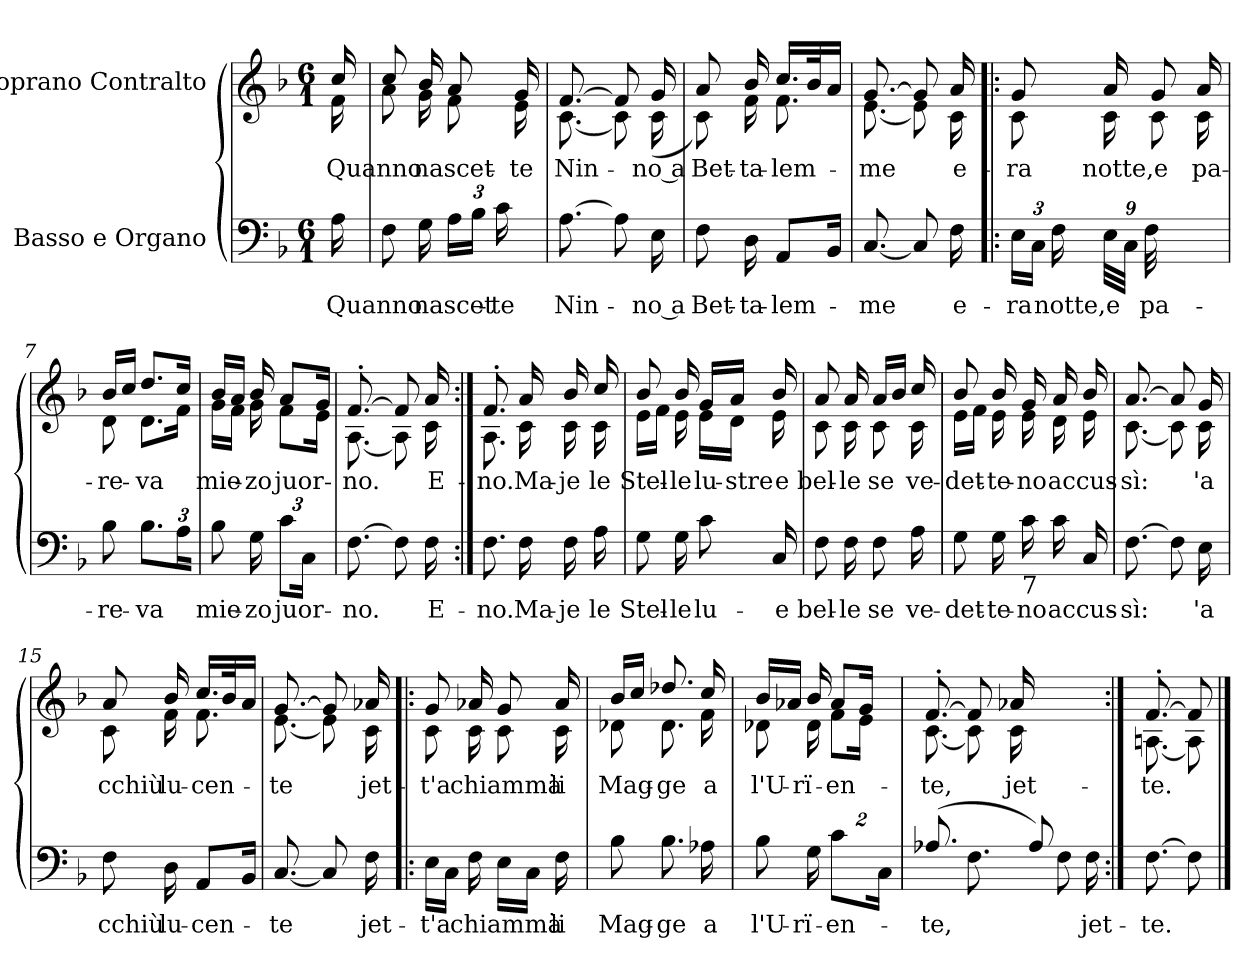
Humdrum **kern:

**kern	**text	**kern	**text
*part2	*part2	*part1	*part1
*staff2	*staff2	*staff1	*staff1
*I"Basso e Organo	*	*I"Soprano Contralto	*
*clefF4	*	*clefG2	*
*k[b-]	*	*k[b-]	*
*F:	*	*F:	*
*M6/1	*	*M6/1	*
=1	=1	=1	=1
!	!LO:LY:a	!	!LO:LY:b
*	*	*^	*
16A>\	Quanno	16cc/	16f\	Quanno
=2	=2	=2	=2	=2
8F\	.	8cc/	8a\	.
!	!LO:LY:a	!	!	!LO:LY:b
16G>\	nascet-	16b-/	16g\	nascet-
*Xbrackettup	*	*	*	*
24A\LL	.	8a/	8f\	.
24B-\JJ	.	.	.	.
!	!LO:LY:a	!	!	!
24c\	-te	.	.	.
!	!	!	!	!LO:LY:b
16ryy	.	16g/	16e\	-te
=3	=3	=3	=3	=3
!	!LO:LY:a	!	!	!LO:LY:b
[>8.A>\	Nin-	[>8.f/	[<8.c\	Nin-
8A\]	.	8f/]	8c\]	.
!	!LO:LY:a:rj	!	!	!LO:LY:b:rj
16E>\	-no a	16g/	(<16c\	-no a
=4	=4	=4	=4	=4
!	!LO:LY:a	!	!	!LO:LY:b
8F\	Bet-	8a/	8c\)	Bet-
!	!LO:LY:a	!	!	!LO:LY:b
16D>\	-ta-	16b-/	16f\	-ta-
!	!LO:LY:a	!	!	!LO:LY:b
8AA</L	-lem-	16.cc/LL	8.f\	-lem-
.	.	32b-/k	.	.
16BB-/Jk	.	16a/JJ	.	.
=5	=5	=5	=5	=5
!	!LO:LY:a	!	!	!LO:LY:b
[<8.C/	-me	[>8.g/	[<8.e\	-me
8C/]	.	8g/]	8e\]	.
!	!LO:LY:a	!	!	!LO:LY:b
16F\	e-	16a/	16c\	e-
=6!|:	=6!|:	=6!|:	=6!|:	=6!|:
!	!LO:LY:a	!	!	!LO:LY:b
24E\LL	-ra	8g/	8c\	-ra
24C\JJ	.	.	.	.
!	!LO:LY:a	!	!	!
24F\	notte,	.	.	.
!	!LO:LY:a	!	!	!LO:LY:b
36E\LL	e	16a/	16c\	notte,
36C\JJ	.	.	.	.
!	!LO:LY:a	!	!	!
36F\	pa-	.	.	.
!	!	!	!	!LO:LY:b
.	.	8g/	8c\	-e
6ryy	.	.	.	.
!	!	!	!	!LO:LY:b
.	.	16a/	16c\	pa-
=7	=7	=7	=7	=7
!	!LO:LY:a	!	!	!LO:LY:b
8B-\	-re-	16b-/LL	8d\	re-
.	.	16cc/JJ	.	.
!	!LO:LY:a	!	!	!LO:LY:b
8.B-\L	-va	8.dd/L	8.d\L	-va
24A\Jk	.	16cc/Jk	16f\Jk	.
48ryy	.	.	.	.
!!LO:LB:g=z	!!
=8	=8	=8	=8	=8
!	!LO:LY:a	!	!	!LO:LY:b
8B->\	mie-	16b-/LL	16g\LL	mie-
.	.	16a/JJ	16f\JJ	.
!	!LO:LY:a	!	!	!LO:LY:b
16G\	-zo	16b-/	16g\	-zo
!	!LO:LY:a	!	!	!LO:LY:b
12c\L	juor-	8a/L	8f\L	juor-
24C\Jk	.	.	.	.
16ryy	.	16g/Jk	16e\Jk	.
=9	=9	=9	=9	=9
!	!LO:LY:a	!	!	!LO:LY:b
[>8.F\	-no.	[>8.f'>/	[<8.A\	-no.
8F\]	.	8f/]	8A\]	.
!	!LO:LY:a	!	!	!LO:LY:b
16F\	E-	16a/	16c\	E-
=10:|!	=10:|!	=10:|!	=10:|!	=10:|!
!	!LO:LY:a	!	!	!LO:LY:b
8.F\	-no.	8.f'>/	8.A\	-no.
!	!LO:LY:a	!	!	!LO:LY:b
16F\	Ma-	16a/	16c\	Ma-
!	!LO:LY:a	!	!	!LO:LY:b
16F\	-je	16b-/	16c\	-je
!	!LO:LY:a	!	!	!LO:LY:b
16A>\	le	16cc/	16c\	le
=11	=11	=11	=11	=11
!	!LO:LY:a	!	!	!LO:LY:b
8G>\	Stel-	16e\LL	8b-/	Stel-
.	.	16f\JJ	.	.
!	!LO:LY:a	!	!	!LO:LY:b
16G\	-le	16b-/	16e\	le
!	!LO:LY:a	!	!	!LO:LY:b
8c\	lu-	16g/LL	16e\LL	lu-
!	!	!	!	!LO:LY:b
.	.	16a/JJ	16d\JJ	-stre
!	!LO:LY:a	!	!	!LO:LY:b
16C/	-e	16b-/	16e\	e
=12	=12	=12	=12	=12
!	!LO:LY:a	!	!	!LO:LY:b
8F\	bel-	8a/	8c\	-bel-
!	!LO:LY:a	!	!	!LO:LY:b
16F\	-le	16a/	16c\	-le
!	!LO:LY:a	!	!	!LO:LY:b
8F\	se	16a/LL	8c\	se
.	.	16b-/JJ	.	.
!	!LO:LY:a	!	!	!LO:LY:b
16A>\	ve-	16cc/	16c\	ve-
=13	=13	=13	=13	=13
!	!LO:LY:a	!	!	!LO:LY:b
8G>\	-det-	16e\LL	8b-/	-det-
.	.	16f\JJ	.	.
!	!LO:LY:a	!	!	!LO:LY:b
16G\	-te-	16b-/	16e\	-te-
!LO:TX:b:t=7	!	!	!	!
!	!LO:LY:a	!	!	!LO:LY:b
16c\	-no	16g/	16e\	-no
!	!LO:LY:a	!	!	!LO:LY:b
16c\	accus-	16a/	16d\	accus-
16C/	.	16b-/	16e\	.
=14	=14	=14	=14	=14
!	!LO:LY:a	!	!	!LO:LY:b
[>8.F\	-sì:	[>8.a/	[<8.c\	-sì:
8F\]	.	8a/]	8c\]	.
!	!LO:LY:a	!	!	!LO:LY:b
16E>\	'a	16g/	16c\	'a
!!LO:LB:g=z	!!
=15	=15	=15	=15	=15
!	!LO:LY:a	!	!	!LO:LY:b
8F\	cchiù	8a/	8c\	cchiù
!	!LO:LY:a	!	!	!LO:LY:b
16D>\	lu-	16b-/	16f\	lu-
!	!LO:LY:a	!	!	!LO:LY:b
8AA</L	-cen-	16.cc>/LL	8.f\	-cen-
.	.	32b-/k	.	.
16BB-/Jk	.	16a/JJ	.	.
=16	=16	=16	=16	=16
!	!LO:LY:a	!	!	!LO:LY:b
[<8.C/	-te	[>8.g/	[<8.e\	-te
8C/]	.	8g/]	8e\]	.
!	!LO:LY:a	!	!	!LO:LY:b
16F\	jet-	16a-X/	16c\	jet-
=17!|:	=17!|:	=17!|:	=17!|:	=17!|:
!	!LO:LY:a	!	!	!LO:LY:b
16E\LL	-t'a	8g/	8c\	-t'a
16C\JJ	.	.	.	.
!	!LO:LY:a	!	!	!LO:LY:b
16F\	chiammà	16a-X/	16c\	chiammà
16E\LL	.	8g/	8c\	.
16C\JJ	.	.	.	.
!	!LO:LY:a	!	!	!LO:LY:b
16F\	li	16a-/	16c\	li
=18	=18	=18	=18	=18
!	!LO:LY:a	!	!	!LO:LY:b
8B-\	Mag-	16b-/LL	8d-X\	Mag-
.	.	16cc/JJ	.	.
!	!LO:LY:a	!	!	!LO:LY:b
8.B-\	-ge	8.dd-X/	8.d-\	-ge
!	!LO:LY:a	!	!	!LO:LY:b
16A-X>\	a	16cc/	16f\	a
=19	=19	=19	=19	=19
!	!LO:LY:a	!	!	!LO:LY:b
8B-\	l'U-	16b-/LL	8d-X\	l'U-
.	.	16a-X/JJ	.	.
!	!LO:LY:a	!	!	!LO:LY:b
16G\	-rï-	16b-/	16d-\	-rï-
!	!LO:LY:a	!	!	!LO:LY:b
16%3c\L	-en-	8a-/L	8f\L	-en-
.	.	16g/Jk	16e\Jk	.
32%3C\Jk	.	16.ryy	16.ryy	.
=20	=20	=20	=20	=20
!	!LO:LY:a	!	!	!LO:LY:b
(8.A-X/	-te,	[>8.f'>/	[<8.c\	-te,
8.F\	.	8f/]	8c\]	.
!	!	!	!	!LO:LY:b
.	.	16a-X/	16c\	jet-
8A-/)	.	4ryy	4ryy	.
8F\	.	.	.	.
!	!LO:LY:a	!	!	!
16F\	jet-	16ryy	16ryy	.
=21:|!	=21:|!	=21:|!	=21:|!	=21:|!
!	!LO:LY:a	!	!	!LO:LY:b
[>8.F\	-te.	[>8.f'>/	[<8.Ani\	-te.
8F\]	.	8f/]	8A\]	.
*	*	*v	*v	*
==	==	==	==
*-	*-	*-	*-
